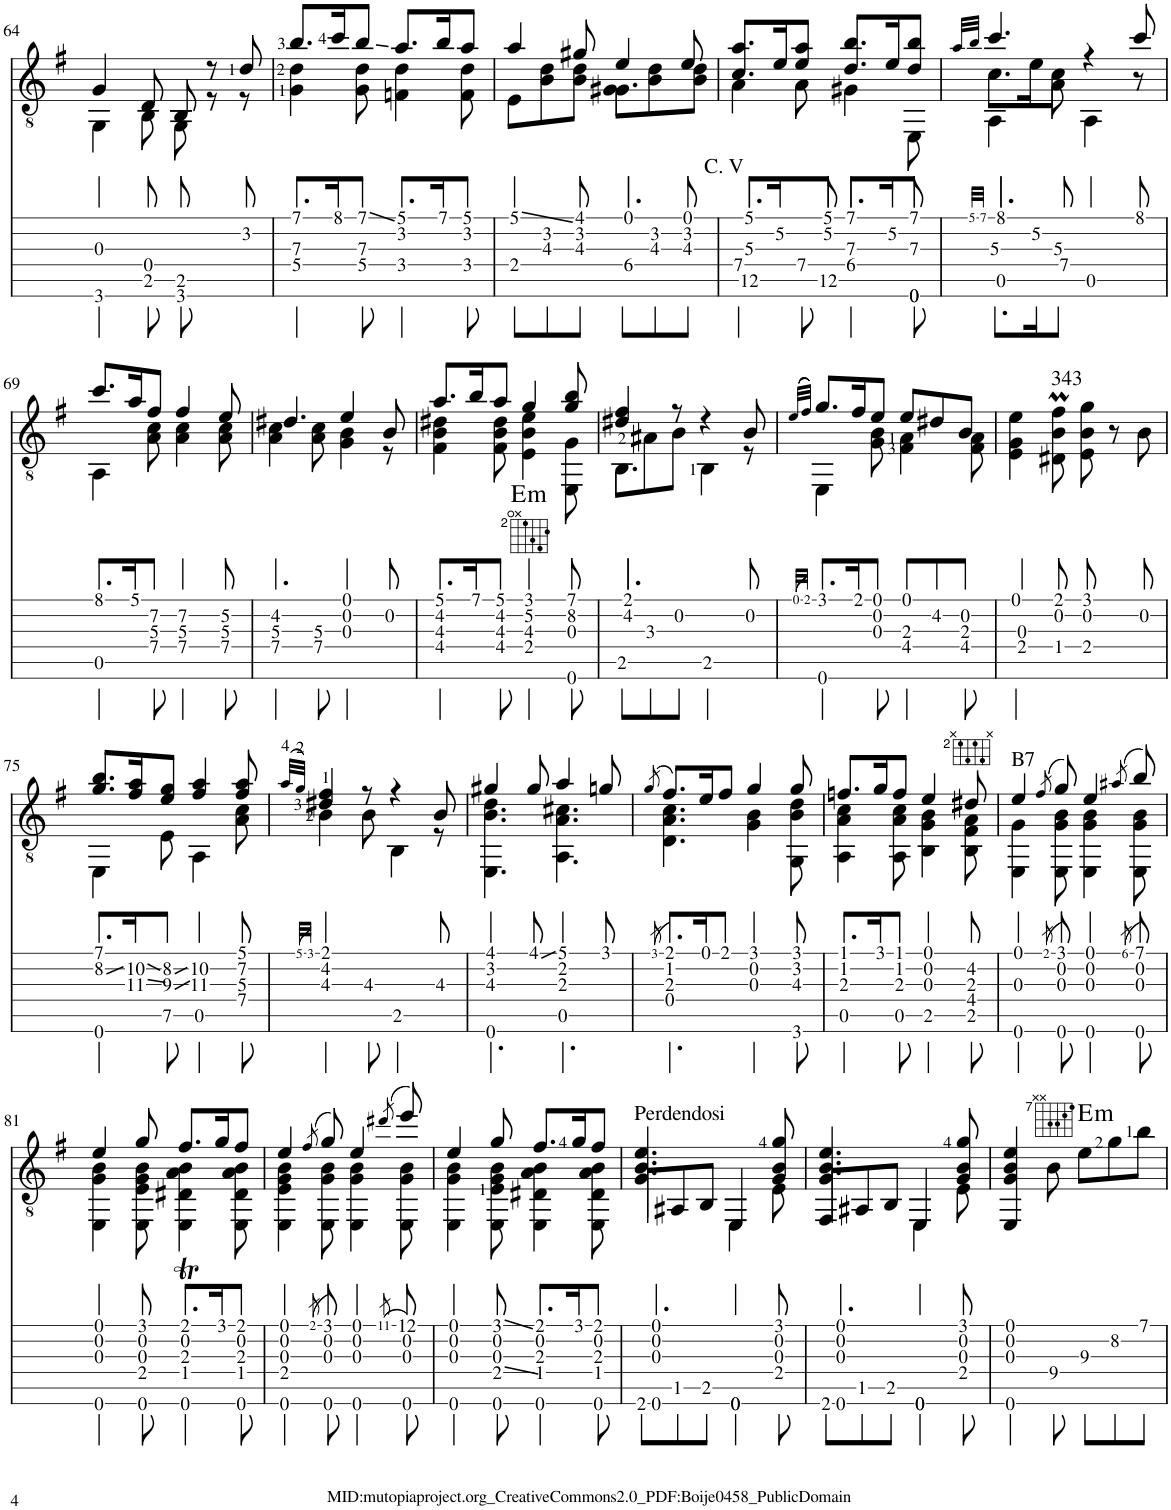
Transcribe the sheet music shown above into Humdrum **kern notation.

**kern	**harte	**kern	**harte
*part2	*part2	*part1	*part1
*staff2	*	*staff1	*
*I"Chitarra classica (Intavolatura)	*	*I"Guitar	*
!!LO:PB:g=z
*	*	*clefGv2	*
*k[f#]	*	*k[f#]	*
*M6/8	*	*M6/8	*
=64	=64	=64	=64
*^	*	*^	*
4G/	4GG\	.	4G/	4GG\	.
8D/	8BB\	.	8D/	8BB\	.
8BB/	8GG\	.	8BB/	8GG\	.
8r	8r	.	8r	8r	.
8d/	8r	.	8d/	8r	.
=65	=65	=65	=65	=65	=65
8.b/L	4G\ 4d\	.	8.b/L	4G\ 4d\	.
16cc/K	.	.	16cc/K	.	.
8b/J	8G\ 8d\	.	8b/J	8G\ 8d\	.
8.a/L	4Fn\ 4d\	.	8.a/L	4Fn\ 4d\	.
16b/K	.	.	16b/K	.	.
8a/J	8F\ 8d\	.	8a/J	8F\ 8d\	.
=66	=66	=66	=66	=66	=66
*	*^	*	*	*^	*
4a/	8E\L	4.r	.	4a/	8E\L	4.ryy	.
.	8B\ 8d\	.	.	.	8B\ 8d\	.	.
8g#X/	8B\ 8d\J	.	.	8g#X/	8B\ 8d\J	.	.
4e/	8G#X\L	4.G#/	.	4e/	8G#X\L	4.G#\	.
.	8B\ 8d\	.	.	.	8B\ 8d\	.	.
8e/	8B\ 8d\J	.	.	8e/	8B\ 8d\J	.	.
*	*	*	*	*	*v	*v	*
=67	=67	=67	=67	=67	=67	=67
!LO:TX:a:t=C. V	!	!	!	!	!	!
8.c/ 8.a/L	4A\	4A/	.	8.c/ 8.a/L	4A\	.
16e/K	.	.	.	16e/K	.	.
8e/ 8a/J	8A\	8A/	.	8e/ 8a/J	8A\	.
8.d/ 8.b/L	4G#X\	4G#X/	.	8.d/ 8.b/L	4G#X\	.
16e/K	.	.	.	16e/K	.	.
8d/ 8b/J	8EE\	8EE/	.	8d/ 8b/J	8EE\	.
*	*	*	*	*v	*v	*
=68	=68	=68	=68	=68	=68
32qa/LLL	.	.	.	32qa/LLL	.
32qb/JJJ	.	.	.	32qb/JJJ	.
*	*	*	*	*^	*
*	*	*	*	*	*^	*
4.cc/	8.c\L	4AA/	.	4.cc/	8.c\L	4AA\	.
.	16e\K	.	.	.	16e\K	.	.
.	8c\J	8A/	.	.	8c\J	8A\	.
4r	4.ryy	4AA/	.	4r	4.ryy	4AA\	.
8cc/	.	8r	.	8cc/	.	8r	.
*	*v	*v	*	*	*	*	*
*	*	*	*	*v	*v	*
!!LO:LB:g=z
=69	=69	=69	=69	=69	=69
8.cc/L	4AA\	.	8.cc/L	4AA\	.
16a/K	.	.	16a/K	.	.
8f#/J	8A\ 8c\	.	8f#/J	8A\ 8c\	.
4f#/	4A\ 4c\	.	4f#/	4A\ 4c\	.
8e/	8A\ 8c\	.	8e/	8A\ 8c\	.
=70	=70	=70	=70	=70	=70
4.d#X/	4A\ 4c\	.	4.d#X/	4A\ 4c\	.
.	8A\ 8c\	.	.	8A\ 8c\	.
4e/	4G\ 4B\	.	4e/	4G\ 4B\	.
8B/	8r	.	8B/	8r	.
=71	=71	=71	=71	=71	=71
8.a/L	4F#\ 4B\ 4d#X\	.	8.a/L	4F#\ 4B\ 4d#X\	.
16b/K	.	.	16b/K	.	.
8a/J	8F#\ 8B\ 8d#\	.	8a/J	8F#\ 8B\ 8d#\	.
!	!	!LO:H:kt=m	!	!	!
4g/	4E\ 4B\ 4e\	E:min	4g/	4E\ 4B\ 4e\	.
8g/ 8b/	8EE\ 8G\	.	8g/ 8b/	8EE\ 8G\	.
=72	=72	=72	=72	=72	=72
*	*^	*	*	*^	*
4d#X/ 4f#/	8BB\L	4.BB/	.	4d#X/ 4f#/	8BB\L	4.BB\	.
.	8A#X\	.	.	.	8A#X\	.	.
8r	8B\J	.	.	8r	8B\J	.	.
4r	4BB\	4.ryy	.	4r	4BB\	4.ryy	.
8B/	8r	.	.	8B/	8r	.	.
*v	*v	*v	*	*	*	*	*
*	*	*v	*v	*v	*
=73	=73	=73	=73
((32qe/LLL	.	((32qe/LLL	.
32qf#/JJJ))	.	32qf#/JJJ))	.
*^	*	*^	*
8.g/L	4EE\	.	8.g/L	4EE\	.
16f#/K	.	.	16f#/K	.	.
8e/J	8G\ 8B\	.	8e/J	8G\ 8B\	.
8e/L	4F#\ 4A\	.	8e/L	4F#\ 4A\	.
8d#X/	.	.	8d#X/	.	.
8B/J	8F#\ 8A\	.	8B/J	8F#\ 8A\	.
=74	=74	=74	=74	=74	=74
4E/ 4G/	4e\	.	4E\ 4G\	4e\	.
!	!	!	!LO:TX:a:t=343	!	!
8D#X/ 8B/ 8f#/	2ryy	.	8D#X\M 8B\M 8f#\M	2ryy	.
8E/ 8B/ 8g/	.	.	8E\ 8B\ 8g\	.	.
8r	.	.	8r	.	.
8B/	.	.	8B\	.	.
!!LO:LB:g=z	!!
=75	=75	=75	=75	=75	=75
8.g/ 8.b/L	4EE\	.	8.g/ 8.b/L	4EE\	.
16f#/ 16a/K	.	.	16f#/ 16a/K	.	.
8e/ 8g/J	8E\	.	8e/ 8g/J	8E\	.
4f#/ 4a/	4AA\	.	4f#/ 4a/	4AA\	.
8f#/ 8a/	8A\ 8c\	.	8f#/ 8a/	8A\ 8c\	.
=76	=76	=76	=76	=76	=76
(32qa/LLL	.	.	(32qa/LLL	.	.
32qg/JJJ)	.	.	32qg/JJJ)	.	.
4d#X/ 4f#/	4B\	.	4d#X/ 4f#/	4B\	.
8r	8B\	.	8r	8B\	.
4r	4BB\	.	4r	4BB\	.
8B/	8r	.	8B/	8r	.
=77	=77	=77	=77	=77	=77
4g#X/	4.EE\ 4.B\ 4.d\	.	4g#X/	4.EE\ 4.B\ 4.d\	.
8g#/	.	.	8g#/	.	.
4a/	4.AA\ 4.A\ 4.c#X\	.	4a/	4.AA\ 4.A\ 4.c#X\	.
8gn/	.	.	8gn/	.	.
=78	=78	=78	=78	=78	=78
(8qg/	.	.	(8qg/	.	.
8.f#/L)	4.D\ 4.A\ 4.c\	.	8.f#/L)	4.D\ 4.A\ 4.c\	.
16e/K	.	.	16e/K	.	.
8f#/J	.	.	8f#/J	.	.
4g/	4G\ 4B\	.	4g/	4G\ 4B\	.
8g/	8GG\ 8B\ 8d\	.	8g/	8GG\ 8B\ 8d\	.
=79	=79	=79	=79	=79	=79
8.fn/L	4AA\ 4A\ 4c\	.	8.fn/L	4AA\ 4A\ 4c\	.
16g/K	.	.	16g/K	.	.
8f/J	8AA\ 8A\ 8c\	.	8f/J	8AA\ 8A\ 8c\	.
4e/	4BB\ 4G\ 4B\	.	4e/	4BB\ 4G\ 4B\	.
8d#X/	8BB\ 8F#\ 8A\	.	8d#X/	8BB\ 8F#\ 8A\	.
=80	=80	=80	=80	=80	=80
!	!	!	!LO:TX:a:t=B7	!	!
4e/	4EE\ 4G\	.	4e/	4EE\ 4G\	.
(8qf#/	.	.	(8qf#/	.	.
8g/)	8EE\ 8G\ 8B\	.	8g/)	8EE\ 8G\ 8B\	.
4e/	4EE\ 4G\ 4B\	.	4e/	4EE\ 4G\ 4B\	.
(8qa#X/	.	.	(8qa#X/	.	.
8b/)	8EE\ 8G\ 8B\	.	8b/)	8EE\ 8G\ 8B\	.
!!LO:LB:g=z	!!
=81	=81	=81	=81	=81	=81
4e/	4EE\ 4G\ 4B\	.	4e/	4EE\ 4G\ 4B\	.
8g/	8EE\ 8E\ 8G\ 8B\	.	8g/	8EE\ 8E\ 8G\ 8B\	.
8.f#t/L	4EE\ 4D#X\ 4A\ 4B\	.	8.f#/L	4EE\ 4D#X\ 4A\ 4B\	.
16g/K	.	.	16g/K	.	.
8f#/J	8EE\ 8D#\ 8A\ 8B\	.	8f#/J	8EE\ 8D#\ 8A\ 8B\	.
=82	=82	=82	=82	=82	=82
4e/	4EE\ 4E\ 4G\ 4B\	.	4e/	4EE\ 4E\ 4G\ 4B\	.
(8qf#/	.	.	(8qf#/	.	.
8g/)	8EE\ 8G\ 8B\	.	8g/)	8EE\ 8G\ 8B\	.
4e/	4EE\ 4G\ 4B\	.	4e/	4EE\ 4G\ 4B\	.
(8qdd#X/	.	.	(8qdd#X/	.	.
8ee/)	8EE\ 8G\ 8B\	.	8ee/)	8EE\ 8G\ 8B\	.
=83	=83	=83	=83	=83	=83
4e/	4EE\ 4G\ 4B\	.	4e/	4EE\ 4G\ 4B\	.
8g/	8EE\ 8E\ 8G\ 8B\	.	8g/	8EE\ 8E\ 8G\ 8B\	.
8.f#/L	4EE\ 4D#X\ 4A\ 4B\	.	8.f#/L	4EE\ 4D#X\ 4A\ 4B\	.
16g/K	.	.	16g/K	.	.
8f#/J	8EE\ 8D#\ 8A\ 8B\	.	8f#/J	8EE\ 8D#\ 8A\ 8B\	.
=84	=84	=84	=84	=84	=84
!	!	!	!LO:TX:a:t=Perdendosi	!	!
4.EE/ 4.G/ 4.B/ 4.e/	8FF#\L	.	4.EE/ 4.G/ 4.B/ 4.e/	8FF#/L	.
.	8AA#X\	.	.	8AA#X/	.
.	8BB\J	.	.	8BB/J	.
4EE/	4EE\	.	4EE/	4EE\	.
8G/ 8B/ 8g/	8E\	.	8G/ 8B/ 8g/	8E\	.
=85	=85	=85	=85	=85	=85
4.EE/ 4.G/ 4.B/ 4.e/	8FF#\L	.	4.EE/ 4.G/ 4.B/ 4.e/	8FF#/L	.
.	8AA#X\	.	.	8AA#X/	.
.	8BB\J	.	.	8BB/J	.
4EE/	4EE\	.	4EE/	4EE\	.
8G/ 8B/ 8g/	8E\	.	8G/ 8B/ 8g/	8E\	.
*v	*v	*	*	*	*
*	*	*v	*v	*
=86	=86	=86	=86
4EE\ 4G\ 4B\ 4e\	.	4EE/ 4G/ 4B/ 4e/	.
8B\	.	8B\	.
!	!	!	!LO:H:kt=m
8e\L	.	8e\L	E:min
8g\	.	8g\	.
8b\J	.	8b\J	.
=	=	=	=
*-	*-	*-	*-
